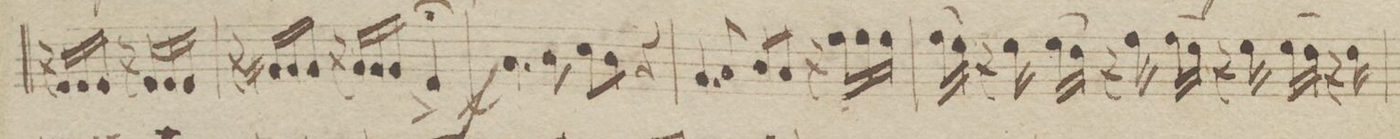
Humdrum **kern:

**kern	**dynam
*I"Violin 2do	*
*clefG2	*
*k[b-]	*
*met(c)	*
*M4/4	*
16r	.
16e/LL	.
16e/	.
16e/JJ	.
16r	.
16e/LL	.
16e/	.
16e/JJ	.
=47	=47
16r	.
16g#X/LL	.
16g#/	.
16g#/JJ	.
16r	.
16g#/LL	.
16g#/	.
16g#/JJ	.
4e^;/	.
4ryy	.
=48	=48
4.a\	f
8b-\	.
8cc\L	.
8b-\J	.
4r	.
=49	=49
4.g/	.
8a/	.
8b-/L	.
8a/J	.
16r	.
16ff\LL	.
16ff\	.
16ff\JJ	.
=50	=50
(16ff\LL	.
16ee\JJ)	.
16r	.
16ee\	.
(16ee\LL	.
16dd\JJ)	.
16r	.
16ff\	.
(16ff\LL	.
16ee\JJ)	.
16r	.
16ee\	.
(16ee\LL	.
16dd\JJ)	.
16r	.
16dd\	.
=51	=51
*-	*-
